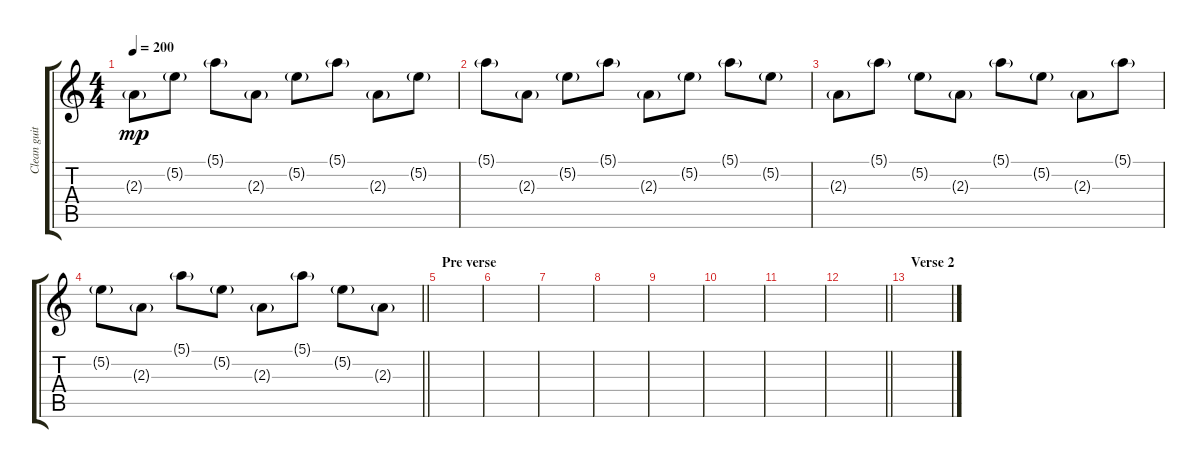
\track ("Clean guitar w effects" "Clean guit") {instrument electricguitarclean}
\staff {score tabs}
\tuning (E4 B3 G3 D3 A2 E2) {hide}
\ts (4 4)
\tempo 200
\clef g2
\ks c
2.3{g}.8{dy mp} 5.2{g}.8 5.1{g}.8 2.3{g}.8 5.2{g}.8 5.1{g}.8 2.3{g}.8 5.2{g}.8 |
5.1{g}.8 2.3{g}.8 5.2{g}.8 5.1{g}.8 2.3{g}.8 5.2{g}.8 5.1{g}.8 5.2{g}.8 |
2.3{g}.8 5.1{g}.8 5.2{g}.8 2.3{g}.8 5.1{g}.8 5.2{g}.8 2.3{g}.8 5.1{g}.8 |
\barLineRight lightlight
5.2{g}.8 2.3{g}.8 5.1{g}.8 5.2{g}.8 2.3{g}.8 5.1{g}.8 5.2{g}.8 2.3{g}.8 |
\section ("" "Pre verse")
|
|
|
|
|
|
|
\barLineRight lightlight
|
\section ("" "Verse 2")
